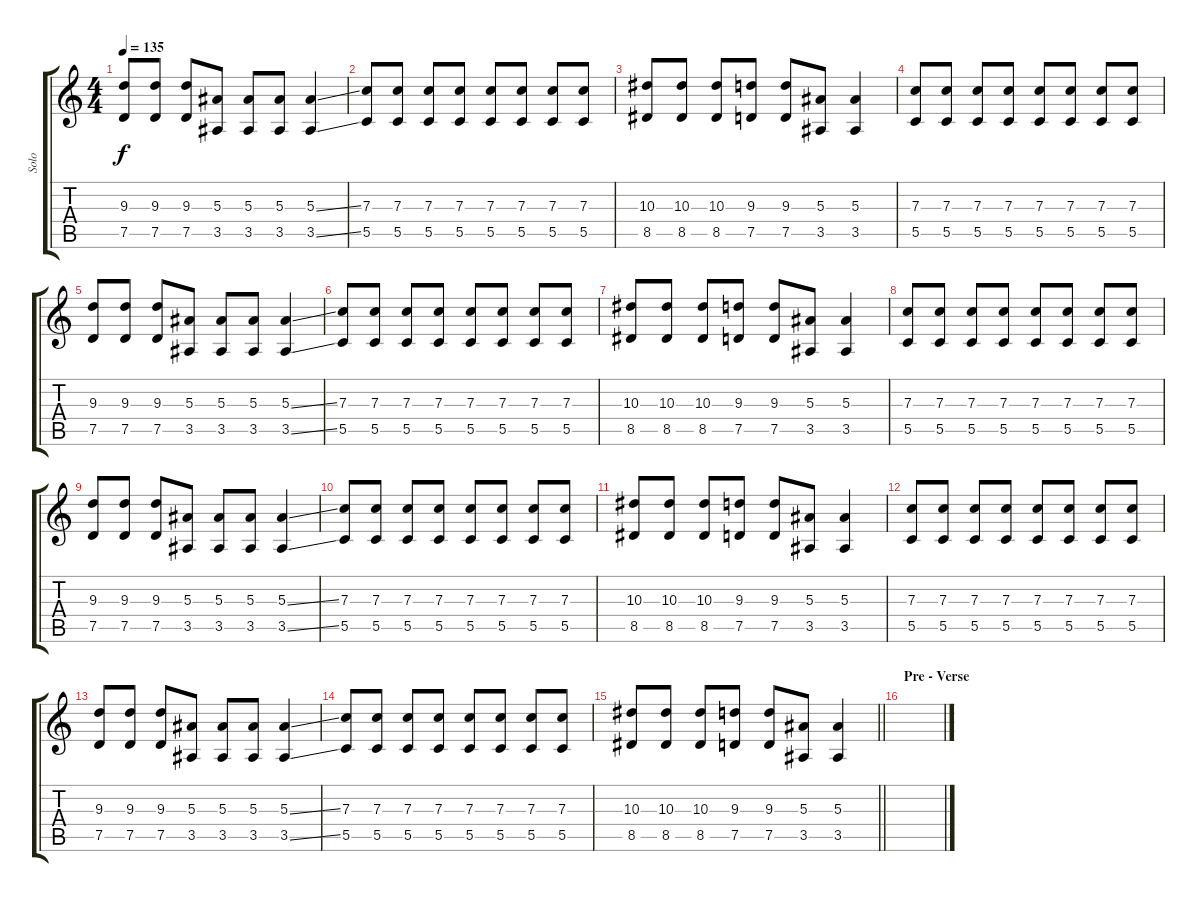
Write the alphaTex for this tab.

\track ("Solo" "Solo") {instrument overdrivenguitar}
\staff {score tabs}
\tuning (D4 A3 F3 C3 G2 C2) {hide}
\ts (4 4)
\tempo 135
\clef g2
\ks c
(9.3 7.5).8{dy f} (9.3 7.5).8 (9.3 7.5).8 (5.3 3.5).8 (5.3 3.5).8 (5.3 3.5).8 (5.3{ss} 3.5{ss}).4 |
(7.3 5.5).8 (7.3 5.5).8 (7.3 5.5).8 (7.3 5.5).8 (7.3 5.5).8 (7.3 5.5).8 (7.3 5.5).8 (7.3 5.5).8 |
(10.3 8.5).8 (10.3 8.5).8 (10.3 8.5).8 (9.3 7.5).8 (9.3 7.5).8 (5.3 3.5).8 (5.3 3.5).4 |
(7.3 5.5).8 (7.3 5.5).8 (7.3 5.5).8 (7.3 5.5).8 (7.3 5.5).8 (7.3 5.5).8 (7.3 5.5).8 (7.3 5.5).8 |
(9.3 7.5).8 (9.3 7.5).8 (9.3 7.5).8 (5.3 3.5).8 (5.3 3.5).8 (5.3 3.5).8 (5.3{ss} 3.5{ss}).4 |
(7.3 5.5).8 (7.3 5.5).8 (7.3 5.5).8 (7.3 5.5).8 (7.3 5.5).8 (7.3 5.5).8 (7.3 5.5).8 (7.3 5.5).8 |
(10.3 8.5).8 (10.3 8.5).8 (10.3 8.5).8 (9.3 7.5).8 (9.3 7.5).8 (5.3 3.5).8 (5.3 3.5).4 |
(7.3 5.5).8 (7.3 5.5).8 (7.3 5.5).8 (7.3 5.5).8 (7.3 5.5).8 (7.3 5.5).8 (7.3 5.5).8 (7.3 5.5).8 |
(9.3 7.5).8 (9.3 7.5).8 (9.3 7.5).8 (5.3 3.5).8 (5.3 3.5).8 (5.3 3.5).8 (5.3{ss} 3.5{ss}).4 |
(7.3 5.5).8 (7.3 5.5).8 (7.3 5.5).8 (7.3 5.5).8 (7.3 5.5).8 (7.3 5.5).8 (7.3 5.5).8 (7.3 5.5).8 |
(10.3 8.5).8 (10.3 8.5).8 (10.3 8.5).8 (9.3 7.5).8 (9.3 7.5).8 (5.3 3.5).8 (5.3 3.5).4 |
(7.3 5.5).8 (7.3 5.5).8 (7.3 5.5).8 (7.3 5.5).8 (7.3 5.5).8 (7.3 5.5).8 (7.3 5.5).8 (7.3 5.5).8 |
(9.3 7.5).8 (9.3 7.5).8 (9.3 7.5).8 (5.3 3.5).8 (5.3 3.5).8 (5.3 3.5).8 (5.3{ss} 3.5{ss}).4 |
(7.3 5.5).8 (7.3 5.5).8 (7.3 5.5).8 (7.3 5.5).8 (7.3 5.5).8 (7.3 5.5).8 (7.3 5.5).8 (7.3 5.5).8 |
\barLineRight lightlight
(10.3 8.5).8 (10.3 8.5).8 (10.3 8.5).8 (9.3 7.5).8 (9.3 7.5).8 (5.3 3.5).8 (5.3 3.5).4 |
\section ("" "Pre - Verse")
